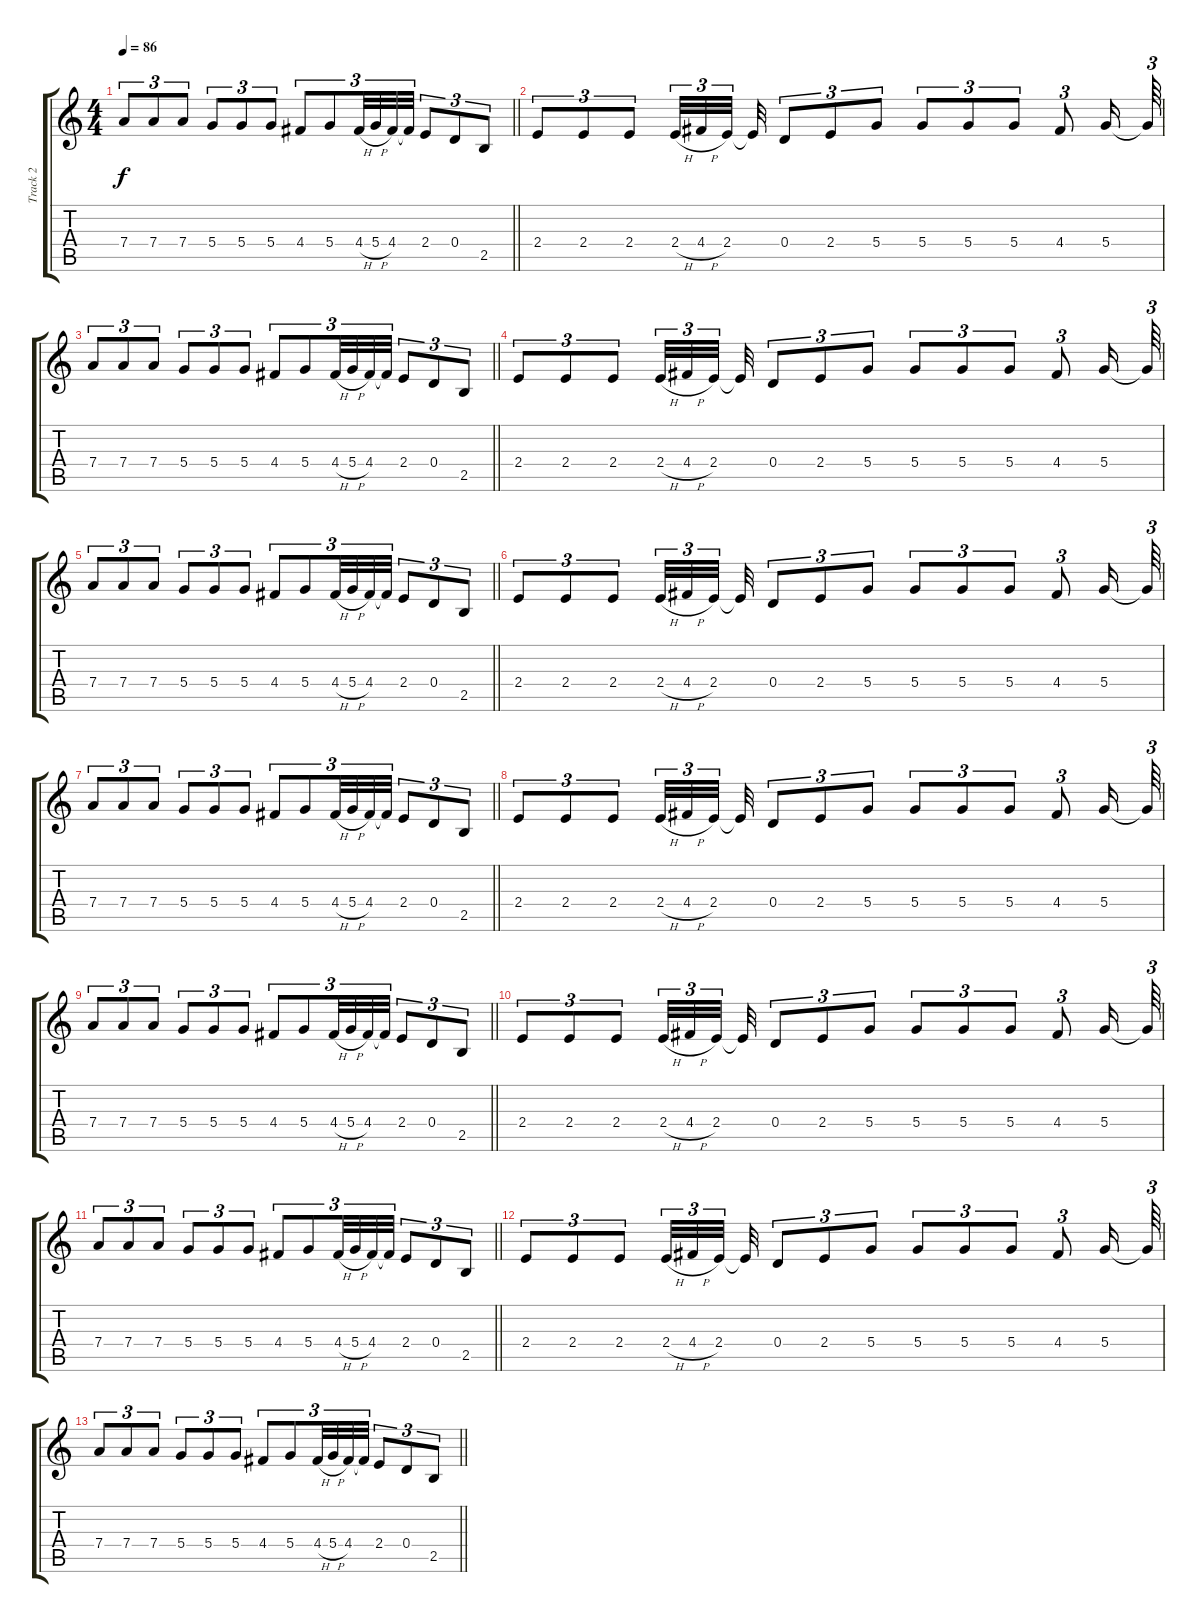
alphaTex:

\track ("Track 2" "Track 2") {instrument acousticguitarsteel}
\staff {score tabs}
\tuning (E4 B3 G3 D3 A2 E2) {hide}
\ts (4 4)
\tempo 86
\clef g2
\barLineRight lightlight
\ks c
7.4.8{tu (3 2) dy f} 7.4.8{tu (3 2)} 7.4.8{tu (3 2)} 5.4.8{tu (3 2)} 5.4.8{tu (3 2)} 5.4.8{tu (3 2)} 4.4.8{tu (3 2)} 5.4.8{tu (3 2)} 4.4{h}.32{tu (3 2)} 5.4{h}.32{tu (3 2)} 4.4.32{tu (3 2)} 4.4{t}.32{tu (3 2)} 2.4.8{tu (3 2)} 0.4.8{tu (3 2)} 2.5.8{tu (3 2)} |
2.4.8{tu (3 2)} 2.4.8{tu (3 2)} 2.4.8{tu (3 2)} 2.4{h}.32{tu (3 2)} 4.4{h}.32{tu (3 2)} 2.4.32{tu (3 2) beam splitsecondary} 2.4{t}.32 0.4.8{tu (3 2)} 2.4.8{tu (3 2)} 5.4.8{tu (3 2)} 5.4.8{tu (3 2)} 5.4.8{tu (3 2)} 5.4.8{tu (3 2)} 4.4.8{tu (3 2)} 5.4.16 5.4{t}.64{tu (3 2)} |
\barLineRight lightlight
7.4.8{tu (3 2)} 7.4.8{tu (3 2)} 7.4.8{tu (3 2)} 5.4.8{tu (3 2)} 5.4.8{tu (3 2)} 5.4.8{tu (3 2)} 4.4.8{tu (3 2)} 5.4.8{tu (3 2)} 4.4{h}.32{tu (3 2)} 5.4{h}.32{tu (3 2)} 4.4.32{tu (3 2)} 4.4{t}.32{tu (3 2)} 2.4.8{tu (3 2)} 0.4.8{tu (3 2)} 2.5.8{tu (3 2)} |
2.4.8{tu (3 2)} 2.4.8{tu (3 2)} 2.4.8{tu (3 2)} 2.4{h}.32{tu (3 2)} 4.4{h}.32{tu (3 2)} 2.4.32{tu (3 2) beam splitsecondary} 2.4{t}.32 0.4.8{tu (3 2)} 2.4.8{tu (3 2)} 5.4.8{tu (3 2)} 5.4.8{tu (3 2)} 5.4.8{tu (3 2)} 5.4.8{tu (3 2)} 4.4.8{tu (3 2)} 5.4.16 5.4{t}.64{tu (3 2)} |
\barLineRight lightlight
7.4.8{tu (3 2)} 7.4.8{tu (3 2)} 7.4.8{tu (3 2)} 5.4.8{tu (3 2)} 5.4.8{tu (3 2)} 5.4.8{tu (3 2)} 4.4.8{tu (3 2)} 5.4.8{tu (3 2)} 4.4{h}.32{tu (3 2)} 5.4{h}.32{tu (3 2)} 4.4.32{tu (3 2)} 4.4{t}.32{tu (3 2)} 2.4.8{tu (3 2)} 0.4.8{tu (3 2)} 2.5.8{tu (3 2)} |
2.4.8{tu (3 2)} 2.4.8{tu (3 2)} 2.4.8{tu (3 2)} 2.4{h}.32{tu (3 2)} 4.4{h}.32{tu (3 2)} 2.4.32{tu (3 2) beam splitsecondary} 2.4{t}.32 0.4.8{tu (3 2)} 2.4.8{tu (3 2)} 5.4.8{tu (3 2)} 5.4.8{tu (3 2)} 5.4.8{tu (3 2)} 5.4.8{tu (3 2)} 4.4.8{tu (3 2)} 5.4.16 5.4{t}.64{tu (3 2)} |
\barLineRight lightlight
7.4.8{tu (3 2)} 7.4.8{tu (3 2)} 7.4.8{tu (3 2)} 5.4.8{tu (3 2)} 5.4.8{tu (3 2)} 5.4.8{tu (3 2)} 4.4.8{tu (3 2)} 5.4.8{tu (3 2)} 4.4{h}.32{tu (3 2)} 5.4{h}.32{tu (3 2)} 4.4.32{tu (3 2)} 4.4{t}.32{tu (3 2)} 2.4.8{tu (3 2)} 0.4.8{tu (3 2)} 2.5.8{tu (3 2)} |
2.4.8{tu (3 2)} 2.4.8{tu (3 2)} 2.4.8{tu (3 2)} 2.4{h}.32{tu (3 2)} 4.4{h}.32{tu (3 2)} 2.4.32{tu (3 2) beam splitsecondary} 2.4{t}.32 0.4.8{tu (3 2)} 2.4.8{tu (3 2)} 5.4.8{tu (3 2)} 5.4.8{tu (3 2)} 5.4.8{tu (3 2)} 5.4.8{tu (3 2)} 4.4.8{tu (3 2)} 5.4.16 5.4{t}.64{tu (3 2)} |
\barLineRight lightlight
7.4.8{tu (3 2)} 7.4.8{tu (3 2)} 7.4.8{tu (3 2)} 5.4.8{tu (3 2)} 5.4.8{tu (3 2)} 5.4.8{tu (3 2)} 4.4.8{tu (3 2)} 5.4.8{tu (3 2)} 4.4{h}.32{tu (3 2)} 5.4{h}.32{tu (3 2)} 4.4.32{tu (3 2)} 4.4{t}.32{tu (3 2)} 2.4.8{tu (3 2)} 0.4.8{tu (3 2)} 2.5.8{tu (3 2)} |
2.4.8{tu (3 2)} 2.4.8{tu (3 2)} 2.4.8{tu (3 2)} 2.4{h}.32{tu (3 2)} 4.4{h}.32{tu (3 2)} 2.4.32{tu (3 2) beam splitsecondary} 2.4{t}.32 0.4.8{tu (3 2)} 2.4.8{tu (3 2)} 5.4.8{tu (3 2)} 5.4.8{tu (3 2)} 5.4.8{tu (3 2)} 5.4.8{tu (3 2)} 4.4.8{tu (3 2)} 5.4.16 5.4{t}.64{tu (3 2)} |
\barLineRight lightlight
7.4.8{tu (3 2)} 7.4.8{tu (3 2)} 7.4.8{tu (3 2)} 5.4.8{tu (3 2)} 5.4.8{tu (3 2)} 5.4.8{tu (3 2)} 4.4.8{tu (3 2)} 5.4.8{tu (3 2)} 4.4{h}.32{tu (3 2)} 5.4{h}.32{tu (3 2)} 4.4.32{tu (3 2)} 4.4{t}.32{tu (3 2)} 2.4.8{tu (3 2)} 0.4.8{tu (3 2)} 2.5.8{tu (3 2)} |
2.4.8{tu (3 2)} 2.4.8{tu (3 2)} 2.4.8{tu (3 2)} 2.4{h}.32{tu (3 2)} 4.4{h}.32{tu (3 2)} 2.4.32{tu (3 2) beam splitsecondary} 2.4{t}.32 0.4.8{tu (3 2)} 2.4.8{tu (3 2)} 5.4.8{tu (3 2)} 5.4.8{tu (3 2)} 5.4.8{tu (3 2)} 5.4.8{tu (3 2)} 4.4.8{tu (3 2)} 5.4.16 5.4{t}.64{tu (3 2)} |
\barLineRight lightlight
7.4.8{tu (3 2)} 7.4.8{tu (3 2)} 7.4.8{tu (3 2)} 5.4.8{tu (3 2)} 5.4.8{tu (3 2)} 5.4.8{tu (3 2)} 4.4.8{tu (3 2)} 5.4.8{tu (3 2)} 4.4{h}.32{tu (3 2)} 5.4{h}.32{tu (3 2)} 4.4.32{tu (3 2)} 4.4{t}.32{tu (3 2)} 2.4.8{tu (3 2)} 0.4.8{tu (3 2)} 2.5.8{tu (3 2)}
